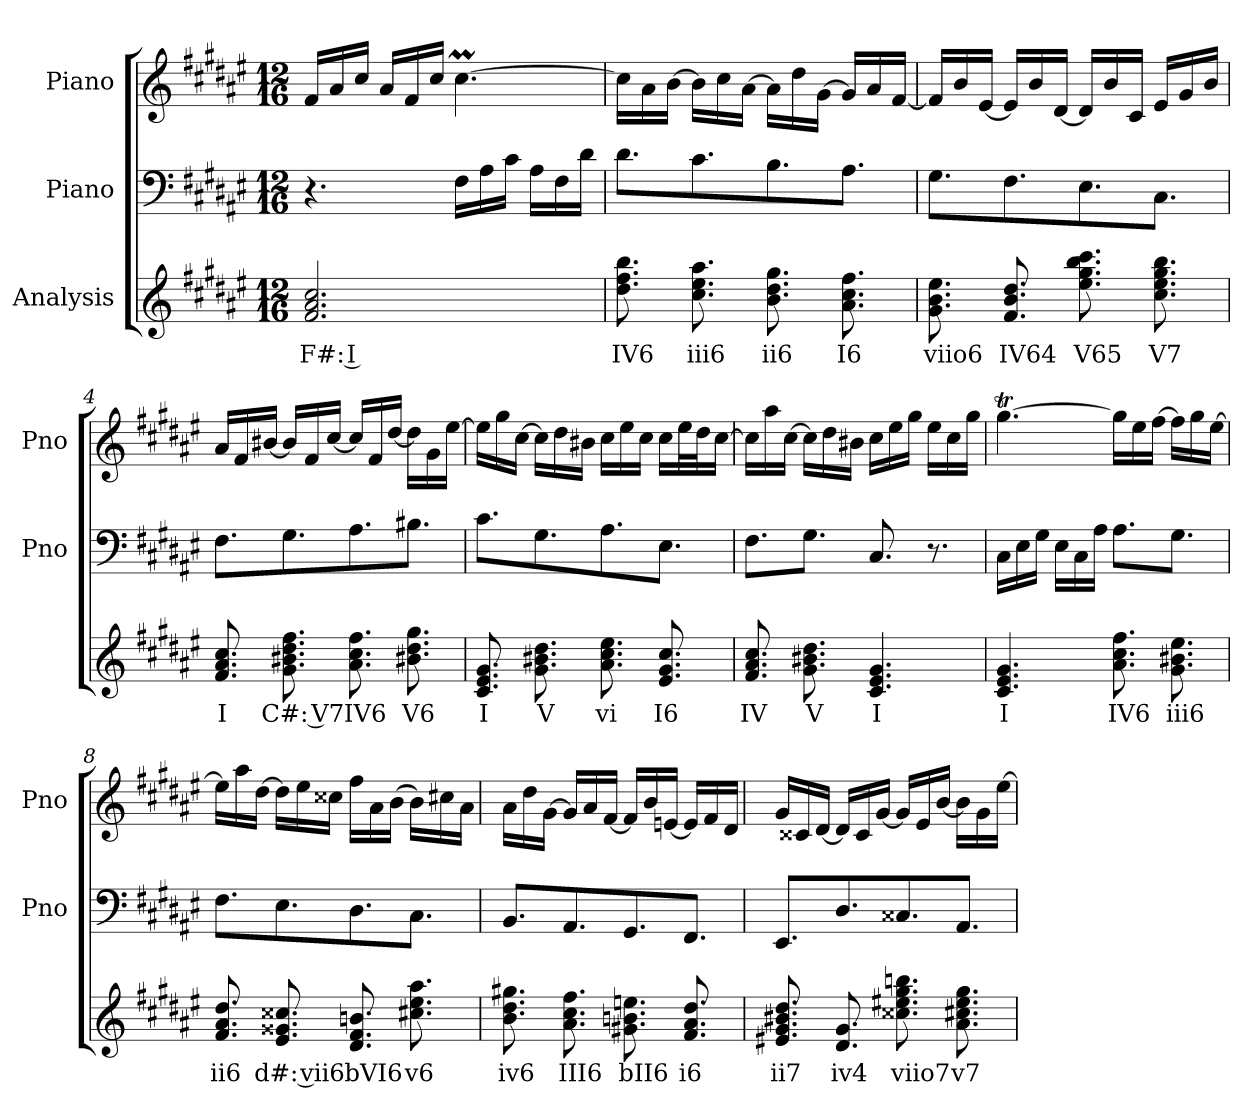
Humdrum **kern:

**kern	**text	**kern	**kern
*part3	*part3	*part2	*part1
*staff3	*staff3	*staff2	*staff1
*I"Analysis	*	*I"Piano	*I"Piano
*	*	*I'Pno	*I'Pno
*	*	*clefF4	*clefG2
*k[f#c#g#d#a#e#]	*	*k[f#c#g#d#a#e#]	*k[f#c#g#d#a#e#]
*M12/16	*	*M12/16	*M12/16
=1	=1	=1	=1
2.f# 2.a# 2.cc#	F#: I	4.r	16f#/LL
.	.	.	16a#/
.	.	.	16cc#/JJ
.	.	.	16a#/LL
.	.	.	16f#/
.	.	.	16cc#/JJ
.	.	16F#\LL	[4.cc#M\
.	.	16A#\	.
.	.	16c#\JJ	.
.	.	16A#\LL	.
.	.	16F#\	.
.	.	16d#\JJ	.
=2	=2	=2	=2
8.dd# 8.ff# 8.bb	IV6	8.d#\L	16cc#\LL]
.	.	.	16a#\
.	.	.	[16b\JJ
8.cc# 8.ee# 8.aa#	iii6	8.c#\	16b\LL]
.	.	.	16cc#\
.	.	.	[16a#\JJ
8.b 8.dd# 8.gg#	ii6	8.B\	16a#\LL]
.	.	.	16dd#\
.	.	.	[16g#\JJ
8.a# 8.cc# 8.ff#	I6	8.A#\J	16g#/LL]
.	.	.	16a#/
.	.	.	[16f#/JJ
=3	=3	=3	=3
8.g# 8.b 8.ee#	viio6	8.G#\L	16f#/LL]
.	.	.	16b/
.	.	.	[16e#/JJ
8.f# 8.b 8.dd#	IV64	8.F#\	16e#/LL]
.	.	.	16b/
.	.	.	[16d#/JJ
8.ee# 8.gg# 8.bb 8.ccc#	V65	8.E#\	16d#/LL]
.	.	.	16b/
.	.	.	16c#/JJ
8.cc# 8.ee# 8.gg# 8.bb	V7	8.C#\J	16e#/LL
.	.	.	16g#/
.	.	.	16b/JJ
=4	=4	=4	=4
8.f# 8.a# 8.cc#	I	8.F#\L	16a#/LL
.	.	.	16f#/
.	.	.	[16b#X/JJ
8.g# 8.b#X 8.dd# 8.ff#	C#: V7	8.G#\	16b#/LL]
.	.	.	16f#/
.	.	.	[16cc#/JJ
8.a# 8.cc# 8.ff#	IV6	8.A#\	16cc#/LL]
.	.	.	16f#/
.	.	.	[16dd#/JJ
8.b#X 8.dd# 8.gg#	V6	8.B#X\J	16dd#\LL]
.	.	.	16g#\
.	.	.	[16ee#\JJ
!!LO:LB:g=z
=5	=5	=5	=5
8.c# 8.e# 8.g#	I	8.c#\L	16ee#\LL]
.	.	.	16gg#\
.	.	.	[16cc#\JJ
8.g# 8.b#X 8.dd#	V	8.G#\	16cc#\LL]
.	.	.	16dd#\
.	.	.	16b#X\JJ
8.a# 8.cc# 8.ee#	vi	8.A#\	16cc#\LL
.	.	.	16ee#\
.	.	.	16cc#\JJ
8.e# 8.g# 8.cc#	I6	8.E#\J	16cc#\LL
.	.	.	32ee#\L
.	.	.	32dd#\J
.	.	.	[16cc#\JJ
=6	=6	=6	=6
8.f# 8.a# 8.cc#	IV	8.F#\L	16cc#\LL]
.	.	.	16aa#\
.	.	.	[16cc#\JJ
8.g# 8.b#X 8.dd#	V	8.G#\J	16cc#\LL]
.	.	.	16dd#\
.	.	.	16b#X\JJ
4.c# 4.e# 4.g#	I	8.C#/	16cc#\LL
.	.	.	16ee#\
.	.	.	16gg#\JJ
.	.	8.r	16ee#\LL
.	.	.	16cc#\
.	.	.	16gg#\JJ
=7	=7	=7	=7
4.c# 4.e# 4.g#	I	16C#\LL	[4.gg#T\
.	.	16E#\	.
.	.	16G#\JJ	.
.	.	16E#\LL	.
.	.	16C#\	.
.	.	16A#\JJ	.
8.a# 8.cc# 8.ff#	IV6	8.A#\L	16gg#\LL]
.	.	.	16ee#\
.	.	.	[16ff#\JJ
8.g# 8.b#X 8.ee#	iii6	8.G#\J	16ff#\LL]
.	.	.	16gg#\
.	.	.	[16ee#\JJ
=8	=8	=8	=8
8.f# 8.a# 8.dd#	ii6	8.F#\L	16ee#\LL]
.	.	.	16aa#\
.	.	.	[16dd#\JJ
8.e# 8.g##X 8.cc##X	d#: vii6	8.E#\	16dd#\LL]
.	.	.	16ee#\
.	.	.	16cc##X\JJ
8.d# 8.f# 8.bn	bVI6	8.D#\	16ff#\LL
.	.	.	16a#\
.	.	.	(>16b\JJ
8.cc#X 8.ee# 8.aa#	v6	8.C#\J	16b\LL)
.	.	.	16cc#X\
.	.	.	16a#\JJ
!!LO:LB:g=z
=9	=9	=9	=9
8.b 8.dd# 8.gg#X	iv6	8.BB/L	16a#\LL
.	.	.	16dd#\
.	.	.	[16g#\JJ
8.a# 8.cc# 8.ff#	III6	8.AA#/	16g#/LL]
.	.	.	16a#/
.	.	.	[16f#/JJ
8.g#X 8.bn 8.een	bII6	8.GG#/	16f#/LL]
.	.	.	16b/
.	.	.	[16en/JJ
8.f# 8.a# 8.dd#	i6	8.FF#/J	16e/LL]
.	.	.	16f#/
.	.	.	16d#/JJ
=10	=10	=10	=10
8.e#X 8.g# 8.b#X 8.dd#	ii7	8.EE#/L	16g#/LL
.	.	.	16c##X/
.	.	.	[16d#/JJ
8.d# 8.g#	iv4	8.D#/	16d#/LL]
.	.	.	16c##/
.	.	.	[16g#/JJ
8.cc##X 8.ee#X 8.gg# 8.bbn	viio7	8.C##X/	16g#/LL]
.	.	.	16e#/
.	.	.	[16b/JJ
8.a# 8.cc#X 8.ee# 8.gg#	v7	8.AA#/J	16b\LL]
.	.	.	16g#\
.	.	.	[16ee#\JJ
=	=	=	=
*-	*-	*-	*-
